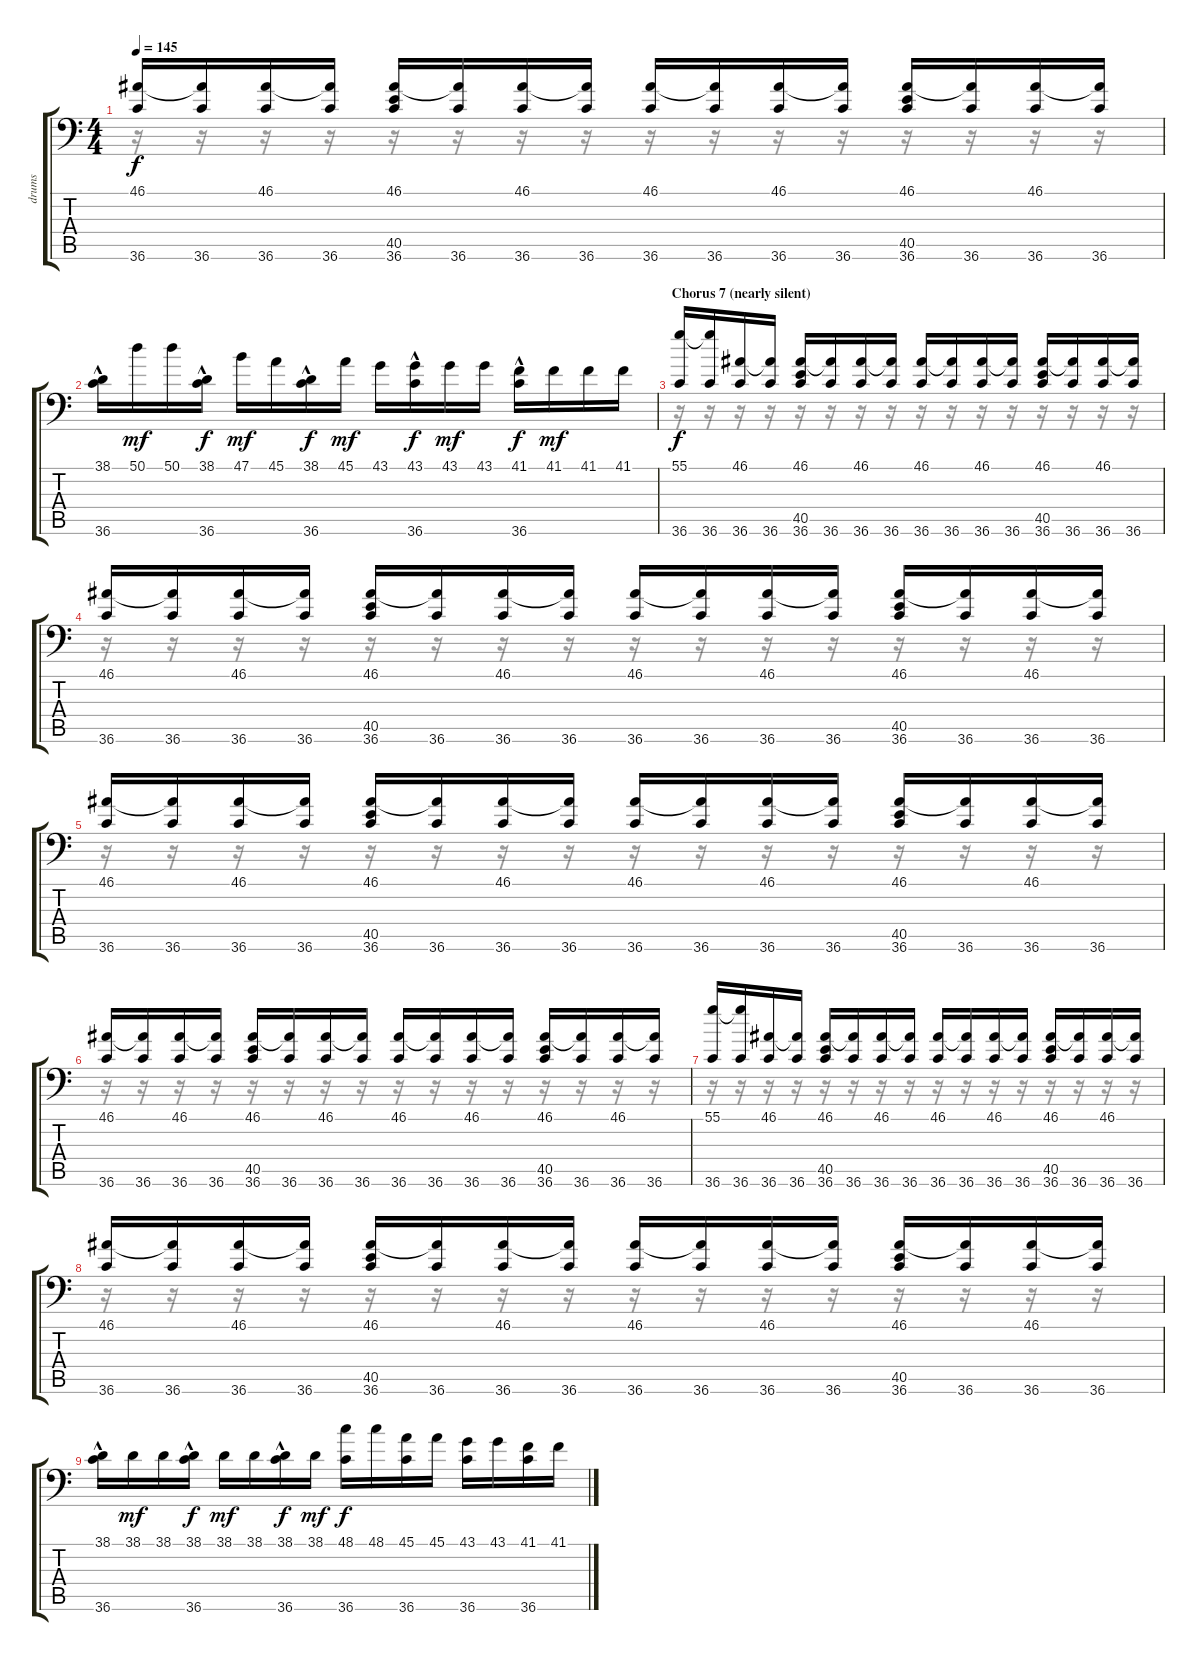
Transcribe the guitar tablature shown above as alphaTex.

\track ("drums" "drums") {instrument acousticgrandpiano}
\staff {score tabs}
\tuning (C-1 C-1 C-1 C-1 C-1 C-1) {hide}
\voice
\ts (4 4)
\tempo 145
\clef f4
\ks c
(46.1 36.6).16{dy f} (46.1{t} 36.6).16 (46.1 36.6).16 (46.1{t} 36.6).16 (46.1 40.5 36.6).16 (46.1{t} 36.6).16 (46.1 36.6).16 (46.1{t} 36.6).16 (46.1 36.6).16 (46.1{t} 36.6).16 (46.1 36.6).16 (46.1{t} 36.6).16 (46.1 40.5 36.6).16 (46.1{t} 36.6).16 (46.1 36.6).16 (46.1{t} 36.6).16 |
(38.1{hac} 36.6).16 50.1.16{dy mf} 50.1.16 (38.1{hac} 36.6).16{dy f} 47.1.16{dy mf} 45.1.16 (38.1{hac} 36.6).16{dy f} 45.1.16{dy mf} 43.1.16 (43.1{hac} 36.6).16{dy f} 43.1.16{dy mf} 43.1.16 (41.1{hac} 36.6).16{dy f} 41.1.16{dy mf} 41.1.16 41.1.16 |
\section ("" "Chorus 7 (nearly silent)")
(55.1 36.6).16{dy f} (55.1{t} 36.6).16 (46.1 36.6).16 (46.1{t} 36.6).16 (46.1 40.5 36.6).16 (46.1{t} 36.6).16 (46.1 36.6).16 (46.1{t} 36.6).16 (46.1 36.6).16 (46.1{t} 36.6).16 (46.1 36.6).16 (46.1{t} 36.6).16 (46.1 40.5 36.6).16 (46.1{t} 36.6).16 (46.1 36.6).16 (46.1{t} 36.6).16 |
(46.1 36.6).16 (46.1{t} 36.6).16 (46.1 36.6).16 (46.1{t} 36.6).16 (46.1 40.5 36.6).16 (46.1{t} 36.6).16 (46.1 36.6).16 (46.1{t} 36.6).16 (46.1 36.6).16 (46.1{t} 36.6).16 (46.1 36.6).16 (46.1{t} 36.6).16 (46.1 40.5 36.6).16 (46.1{t} 36.6).16 (46.1 36.6).16 (46.1{t} 36.6).16 |
(46.1 36.6).16 (46.1{t} 36.6).16 (46.1 36.6).16 (46.1{t} 36.6).16 (46.1 40.5 36.6).16 (46.1{t} 36.6).16 (46.1 36.6).16 (46.1{t} 36.6).16 (46.1 36.6).16 (46.1{t} 36.6).16 (46.1 36.6).16 (46.1{t} 36.6).16 (46.1 40.5 36.6).16 (46.1{t} 36.6).16 (46.1 36.6).16 (46.1{t} 36.6).16 |
(46.1 36.6).16 (46.1{t} 36.6).16 (46.1 36.6).16 (46.1{t} 36.6).16 (46.1 40.5 36.6).16 (46.1{t} 36.6).16 (46.1 36.6).16 (46.1{t} 36.6).16 (46.1 36.6).16 (46.1{t} 36.6).16 (46.1 36.6).16 (46.1{t} 36.6).16 (46.1 40.5 36.6).16 (46.1{t} 36.6).16 (46.1 36.6).16 (46.1{t} 36.6).16 |
(55.1 36.6).16 (55.1{t} 36.6).16 (46.1 36.6).16 (46.1{t} 36.6).16 (46.1 40.5 36.6).16 (46.1{t} 36.6).16 (46.1 36.6).16 (46.1{t} 36.6).16 (46.1 36.6).16 (46.1{t} 36.6).16 (46.1 36.6).16 (46.1{t} 36.6).16 (46.1 40.5 36.6).16 (46.1{t} 36.6).16 (46.1 36.6).16 (46.1{t} 36.6).16 |
(46.1 36.6).16 (46.1{t} 36.6).16 (46.1 36.6).16 (46.1{t} 36.6).16 (46.1 40.5 36.6).16 (46.1{t} 36.6).16 (46.1 36.6).16 (46.1{t} 36.6).16 (46.1 36.6).16 (46.1{t} 36.6).16 (46.1 36.6).16 (46.1{t} 36.6).16 (46.1 40.5 36.6).16 (46.1{t} 36.6).16 (46.1 36.6).16 (46.1{t} 36.6).16 |
(38.1{hac} 36.6).16 38.1.16{dy mf} 38.1.16 (38.1{hac} 36.6).16{dy f} 38.1.16{dy mf} 38.1.16 (38.1{hac} 36.6).16{dy f} 38.1.16{dy mf} (48.1 36.6).16{dy f} 48.1.16 (45.1 36.6).16 45.1.16 (43.1 36.6).16 43.1.16 (41.1 36.6).16 41.1.16
\voice
\clef f4
\ottava regular
\simile none
\ks c
r.16{dy f} r.16 r.16 r.16 r.16 r.16 r.16 r.16 r.16 r.16 r.16 r.16 r.16 r.16 r.16 r.16 |
|
r.16 r.16 r.16 r.16 r.16 r.16 r.16 r.16 r.16 r.16 r.16 r.16 r.16 r.16 r.16 r.16 |
r.16 r.16 r.16 r.16 r.16 r.16 r.16 r.16 r.16 r.16 r.16 r.16 r.16 r.16 r.16 r.16 |
r.16 r.16 r.16 r.16 r.16 r.16 r.16 r.16 r.16 r.16 r.16 r.16 r.16 r.16 r.16 r.16 |
r.16 r.16 r.16 r.16 r.16 r.16 r.16 r.16 r.16 r.16 r.16 r.16 r.16 r.16 r.16 r.16 |
r.16 r.16 r.16 r.16 r.16 r.16 r.16 r.16 r.16 r.16 r.16 r.16 r.16 r.16 r.16 r.16 |
r.16 r.16 r.16 r.16 r.16 r.16 r.16 r.16 r.16 r.16 r.16 r.16 r.16 r.16 r.16 r.16 |
